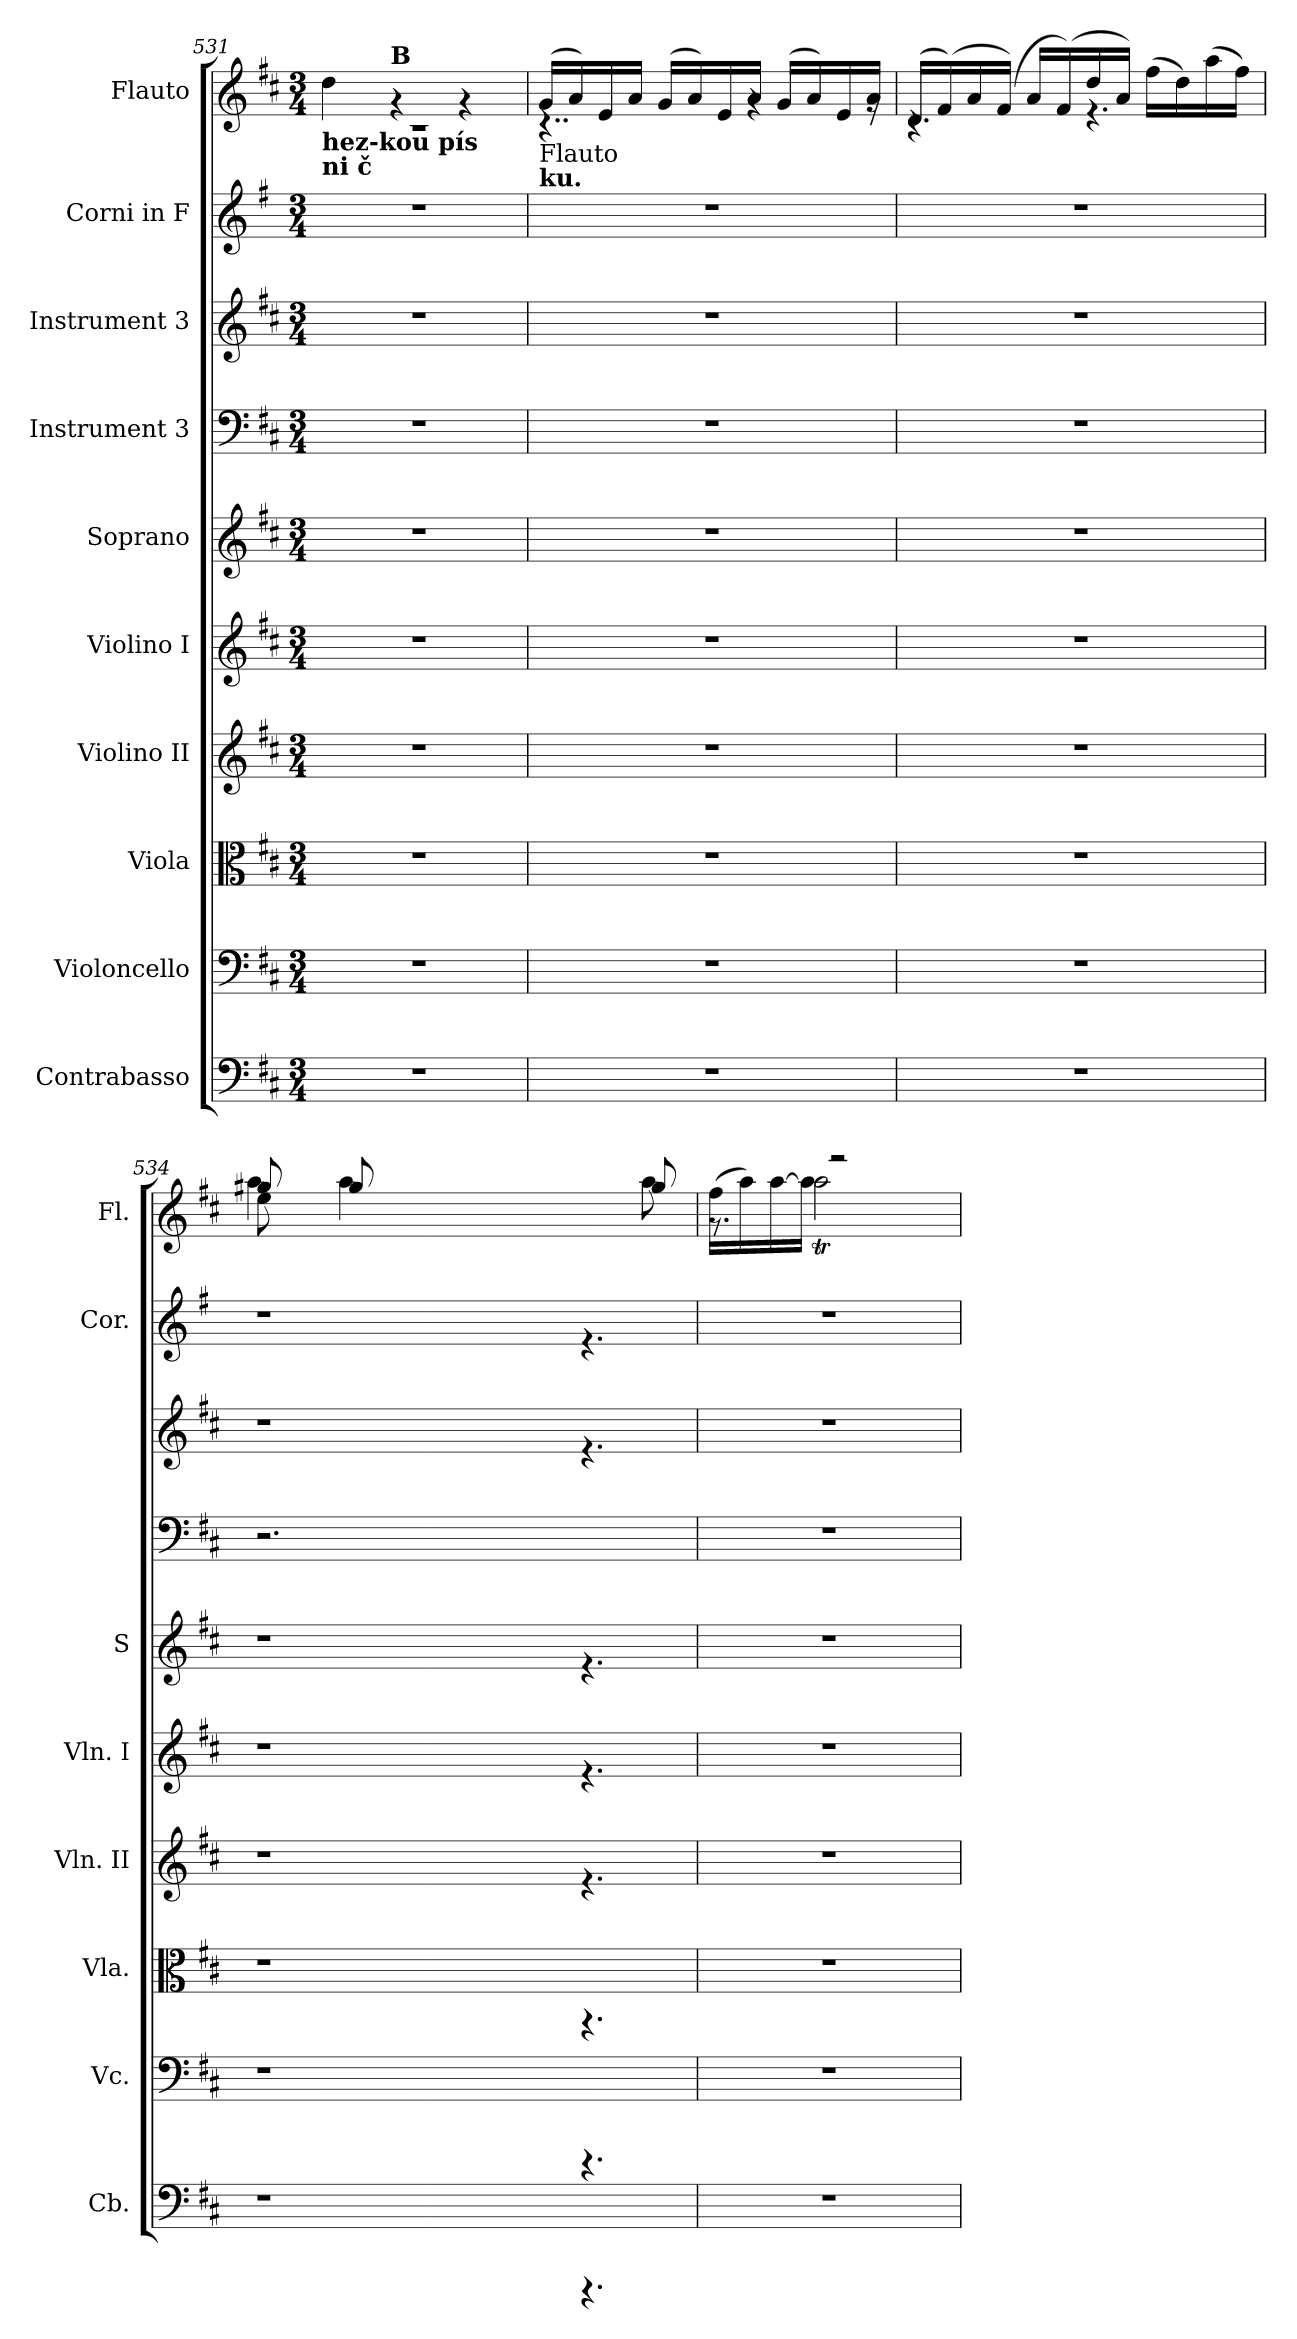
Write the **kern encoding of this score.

**kern	**kern	**kern	**kern	**kern	**kern	**kern	**kern	**kern	**kern
*part10	*part9	*part8	*part7	*part6	*part5	*part4	*part3	*part2	*part1
*staff10	*staff9	*staff8	*staff7	*staff6	*staff5	*staff4	*staff3	*staff2	*staff1
*I"Contrabasso	*I"Violoncello	*I"Viola	*I"Violino II	*I"Violino I	*I"Soprano	*I"Instrument 3	*I"Instrument 3	*I"Corni in F	*I"Flauto
*I'Cb.	*I'Vc.	*I'Vla.	*I'Vln. II	*I'Vln. I	*I'S	*	*	*I'Cor.	*I'Fl.
*clefF4	*clefF4	*clefC3	*clefG2	*clefG2	*clefG2	*clefF4	*clefG2	*clefG2	*clefG2
*ITrd1c2	*ITrd1c2	*ITrd1c2	*ITrd1c2	*ITrd1c2	*ITrd1c2	*ITrd1c2	*ITrd1c2	*ITrd4c7	*ITrd1c2
*k[]	*k[]	*k[]	*k[]	*k[]	*k[]	*k[]	*k[]	*k[]	*k[]
*C:	*C:	*C:	*C:	*C:	*C:	*C:	*C:	*C:	*C:
*M3/4	*M3/4	*M3/4	*M3/4	*M3/4	*M3/4	*M3/4	*M3/4	*M3/4	*M3/4
=531	=531	=531	=531	=531	=531	=531	=531	=531	=531
*	*	*	*	*	*	*	*	*	*^
!	!	!	!	!	!	!	!	!	!LO:TX:b:B:t=hez-kou pís	!
!	!	!	!	!	!	!	!	!	!LO:TX:b:B:t=ni č	!
2.r	2.r	2.r	2.r	2.r	2.r	2.r	2.r	2.r	4cc\	2.r
!	!	!	!	!	!	!	!	!	!LO:TX:a:B:t=B	!
.	.	.	.	.	.	.	.	.	4rf	.
.	.	.	.	.	.	.	.	.	4rf	.
=532	=532	=532	=532	=532	=532	=532	=532	=532	=532	=532
!	!	!	!	!	!	!	!	!	!LO:TX:b:t=Flauto	!
!	!	!	!	!	!	!	!	!	!LO:TX:b:B:t=ku.	!
2.r	2.r	2.r	2.r	2.r	2.r	2.r	2.r	2.r	(<16f/L	4..rc
.	.	.	.	.	.	.	.	.	16g/)	.
.	.	.	.	.	.	.	.	.	16d/	.
.	.	.	.	.	.	.	.	.	16g/J	.
.	.	.	.	.	.	.	.	.	(<16f/L	.
.	.	.	.	.	.	.	.	.	16g/)	.
.	.	.	.	.	.	.	.	.	16d/	.
.	.	.	.	.	.	.	.	.	16g/J	4rf
.	.	.	.	.	.	.	.	.	(<16f/L	.
.	.	.	.	.	.	.	.	.	16g/)	.
.	.	.	.	.	.	.	.	.	16d/	.
.	.	.	.	.	.	.	.	.	16g/J	16rf
=533	=533	=533	=533	=533	=533	=533	=533	=533	=533	=533
2.r	2.r	2.r	2.r	2.r	2.r	2.r	2.r	2.r	(<16c/L	4.rc
.	.	.	.	.	.	.	.	.	(<16e/)	.
.	.	.	.	.	.	.	.	.	16g/	.
.	.	.	.	.	.	.	.	.	(<16e/J)	.
.	.	.	.	.	.	.	.	.	16g/L	.
.	.	.	.	.	.	.	.	.	(>16e/)	.
.	.	.	.	.	.	.	.	.	16cc/	4.rf
.	.	.	.	.	.	.	.	.	16g/J)	.
.	.	.	.	.	.	.	.	.	(>16ee\L	.
.	.	.	.	.	.	.	.	.	16cc\)	.
.	.	.	.	.	.	.	.	.	(>16gg\	.
.	.	.	.	.	.	.	.	.	16ee\J)	.
=534	=534	=534	=534	=534	=534	=534	=534	=534	=534	=534
*	*	*	*	*	*	*	*	*	*	*^
1r	1r	1r	1r	1r	1r	2.r	1r	1r	8ff#X/	8dd\	4gg\
.	.	.	.	.	.	.	.	.	8ryy	8ryy	.
.	.	.	.	.	.	.	.	.	8ff#/	8ryy@	4gg\
.	.	.	.	.	.	.	.	.	2..ryy	8ryy@	.
.	.	.	.	.	.	.	.	.	.	4ryy@	2..ryy
.	.	.	.	.	.	2ryy	.	.	.	4ryy@	.
4.rCCC	4.rCCC	4.rAA	4.rf	4.rf	4.rf	.	4.rf	4.rf	.	4ryy@	.
.	.	.	.	.	.	8ryy	.	.	8ff#/	8gg\	.
*	*	*	*	*	*	*	*	*	*	*v	*v
!!LO:PB:g=z
=535	=535	=535	=535	=535	=535	=535	=535	=535	=535	=535
2.r	2.r	2.r	2.r	2.r	2.r	2.r	2.r	2.r	(>16ee\L	8.rf
.	.	.	.	.	.	.	.	.	16gg\)	.
.	.	.	.	.	.	.	.	.	[>16gg\	.
.	.	.	.	.	.	.	.	.	16gg\J]	2ggT\
.	.	.	.	.	.	.	.	.	2r	.
.	.	.	.	.	.	.	.	.	.	16ryy
*	*	*	*	*	*	*	*	*	*v	*v
=	=	=	=	=	=	=	=	=	=
*-	*-	*-	*-	*-	*-	*-	*-	*-	*-
